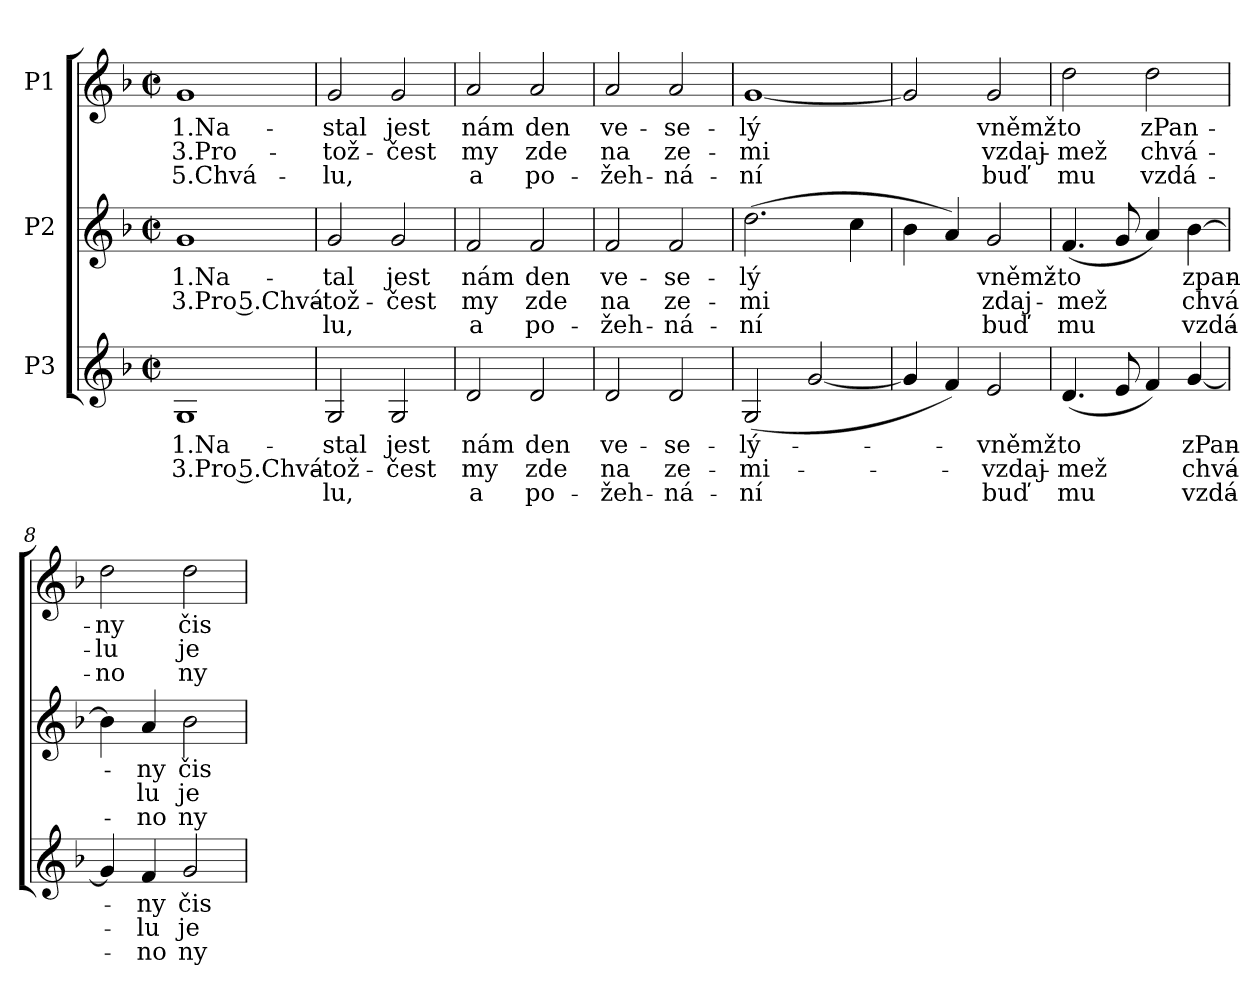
**kern	**text	**text	**text	**kern	**text	**text	**text	**kern	**text	**text	**text
*part3	*part3	*part3	*part3	*part2	*part2	*part2	*part2	*part1	*part1	*part1	*part1
*staff3	*staff3	*staff3	*staff3	*staff2	*staff2	*staff2	*staff2	*staff1	*staff1	*staff1	*staff1
*I"P3	*	*	*	*I"P2	*	*	*	*I"P1	*	*	*
!!LO:PB:g=z
*clefG2	*	*	*	*clefG2	*	*	*	*clefG2	*	*	*
*k[b-]	*	*	*	*k[b-]	*	*	*	*k[b-]	*	*	*
*F:	*	*	*	*F:	*	*	*	*F:	*	*	*
*M2/2	*	*	*	*M2/2	*	*	*	*M2/2	*	*	*
*met(c|)	*	*	*	*met(c|)	*	*	*	*met(c|)	*	*	*
=1	=1	=1	=1	=1	=1	=1	=1	=1	=1	=1	=1
!	!LO:LY:b:color=#000000	!LO:LY:b:color=#000000	!	!	!	!	!	!	!	!	!
!	!	!	!	!	!LO:LY:b:color=#000000	!LO:LY:b:color=#000000	!	!	!	!	!
!	!	!	!	!	!	!	!	!	!LO:LY:b:color=#000000	!LO:LY:b:color=#000000	!LO:LY:b:color=#000000
1Gi	1.Na-	3.Pro 5.Chvá-	.	1gi	1.Na-	3.Pro 5.Chvá-	.	1gi	1.Na-	3.Pro-	5.Chvá-
=2	=2	=2	=2	=2	=2	=2	=2	=2	=2	=2	=2
!	!LO:LY:b:color=#000000	!LO:LY:b:color=#000000	!LO:LY:b:color=#000000	!	!	!	!	!	!	!	!
!	!	!	!	!	!LO:LY:b:color=#000000	!LO:LY:b:color=#000000	!LO:LY:b:color=#000000	!	!	!	!
!	!	!	!	!	!	!	!	!	!LO:LY:b:color=#000000	!LO:LY:b:color=#000000	!LO:LY:b:color=#000000
2Gi/	-stal	-tož-	-lu,	2gi/	-tal	-tož-	-lu,	2gi/	-stal	-tož-	-lu,
!	!LO:LY:b:color=#000000	!LO:LY:b:color=#000000	!	!	!	!	!	!	!	!	!
!	!	!	!	!	!LO:LY:b:color=#000000	!LO:LY:b:color=#000000	!	!	!	!	!
!	!	!	!	!	!	!	!	!	!LO:LY:b:color=#000000	!LO:LY:b:color=#000000	!
2Gi/	jest	čest	.	2gi/	jest	čest	.	2gi/	jest	čest	.
=3	=3	=3	=3	=3	=3	=3	=3	=3	=3	=3	=3
!	!LO:LY:b:color=#000000	!LO:LY:b:color=#000000	!LO:LY:b:color=#000000	!	!	!	!	!	!	!	!
!	!	!	!	!	!LO:LY:b:color=#000000	!LO:LY:b:color=#000000	!LO:LY:b:color=#000000	!	!	!	!
!	!	!	!	!	!	!	!	!	!LO:LY:b:color=#000000	!LO:LY:b:color=#000000	!LO:LY:b:color=#000000
2di/	nám	my	a	2fi/	nám	my	a	2ai/	nám	-my	a
!	!LO:LY:b:color=#000000	!LO:LY:b:color=#000000	!LO:LY:b:color=#000000	!	!	!	!	!	!	!	!
!	!	!	!	!	!LO:LY:b:color=#000000	!LO:LY:b:color=#000000	!LO:LY:b:color=#000000	!	!	!	!
!	!	!	!	!	!	!	!	!	!LO:LY:b:color=#000000	!LO:LY:b:color=#000000	!LO:LY:b:color=#000000
2di/	den	zde	po-	2fi/	den	zde	po-	2ai/	den	zde	po-
=4	=4	=4	=4	=4	=4	=4	=4	=4	=4	=4	=4
!	!LO:LY:b:color=#000000	!LO:LY:b:color=#000000	!LO:LY:b:color=#000000	!	!	!	!	!	!	!	!
!	!	!	!	!	!LO:LY:b:color=#000000	!LO:LY:b:color=#000000	!LO:LY:b:color=#000000	!	!	!	!
!	!	!	!	!	!	!	!	!	!LO:LY:b:color=#000000	!LO:LY:b:color=#000000	!LO:LY:b:color=#000000
2di/	ve-	-na	žeh-	2fi/	ve-	-na	žeh-	2ai/	ve-	na	-žeh-
!	!LO:LY:b:color=#000000	!LO:LY:b:color=#000000	!LO:LY:b:color=#000000	!	!	!	!	!	!	!	!
!	!	!	!	!	!LO:LY:b:color=#000000	!LO:LY:b:color=#000000	!LO:LY:b:color=#000000	!	!	!	!
!	!	!	!	!	!	!	!	!	!LO:LY:b:color=#000000	!LO:LY:b:color=#000000	!LO:LY:b:color=#000000
2di/	-se-	-ze-	-ná-	2fi/	-se-	-ze-	-ná-	2ai/	-se-	ze-	-ná-
=5	=5	=5	=5	=5	=5	=5	=5	=5	=5	=5	=5
!	!LO:LY:b:color=#000000	!LO:LY:b:color=#000000	!LO:LY:b:color=#000000	!	!	!	!	!	!	!	!
!	!	!	!	!	!LO:LY:b:color=#000000	!LO:LY:b:color=#000000	!LO:LY:b:color=#000000	!	!	!	!
!	!	!	!	!	!	!	!	!	!LO:LY:b:color=#000000	!LO:LY:b:color=#000000	!LO:LY:b:color=#000000
(2Gi/	-lý-	-mi-	-ní	(2.ddi\	-lý	-mi	ní	[<1gi	-lý	-mi	-ní
[<2gi/	.	.	.	.	.	.	.	.	.	.	.
.	.	.	.	4cci\	.	.	.	.	.	.	.
=6	=6	=6	=6	=6	=6	=6	=6	=6	=6	=6	=6
4gi/]	.	.	.	4b-i\	.	.	.	2gi/]	.	.	.
4fi/)	.	.	.	4ai/)	.	.	.	.	.	.	.
!	!LO:LY:b:color=#000000	!LO:LY:b:color=#000000	!LO:LY:b:color=#000000	!	!	!	!	!	!	!	!
!	!	!	!	!	!LO:LY:b:color=#000000	!LO:LY:b:color=#000000	!LO:LY:b:color=#000000	!	!	!	!
!	!	!	!	!	!	!	!	!	!LO:LY:b:color=#000000	!LO:LY:b:color=#000000	!LO:LY:b:color=#000000
2ei/	-vněmž-	vzdaj-	-buď	2gi/	vněmž-	zdaj-	-buď	2gi/	vněmž-	vzdaj-	buď
=7	=7	=7	=7	=7	=7	=7	=7	=7	=7	=7	=7
!	!LO:LY:b:color=#000000	!LO:LY:b:color=#000000	!LO:LY:b:color=#000000	!	!	!	!	!	!	!	!
!	!	!	!	!	!LO:LY:b:color=#000000	!LO:LY:b:color=#000000	!LO:LY:b:color=#000000	!	!	!	!
!	!	!	!	!	!	!	!	!	!LO:LY:b:color=#000000	!LO:LY:b:color=#000000	!LO:LY:b:color=#000000
(4.di/	-to	mež	mu	(4.fi/	-to	mež	mu	2ddi\	-to	-mež	mu
8ei/	.	.	.	8gi/	.	.	.	.	.	.	.
!	!	!	!	!	!	!	!	!	!LO:LY:b:color=#000000	!LO:LY:b:color=#000000	!LO:LY:b:color=#000000
4fi/)	.	.	.	4ai/)	.	.	.	2ddi\	zPan-	chvá-	vzdá-
!	!LO:LY:b:color=#000000	!LO:LY:b:color=#000000	!LO:LY:b:color=#000000	!	!	!	!	!	!	!	!
!	!	!	!	!	!LO:LY:b:color=#000000	!LO:LY:b:color=#000000	!LO:LY:b:color=#000000	!	!	!	!
[<4gi/	zPan-	chvá-	-vzdá-	[>4b-i\	zpan-	chvá	vzdá-	.	.	.	.
=8	=8	=8	=8	=8	=8	=8	=8	=8	=8	=8	=8
!	!	!	!	!	!	!	!	!	!LO:LY:b:color=#000000	!LO:LY:b:color=#000000	!LO:LY:b:color=#000000
4gi/]	.	.	.	4b-i\]	.	.	.	2ddi\	-ny	-lu	-no
!	!LO:LY:b:color=#000000	!LO:LY:b:color=#000000	!LO:LY:b:color=#000000	!	!	!	!	!	!	!	!
!	!	!	!	!	!LO:LY:b:color=#000000	!LO:LY:b:color=#000000	!LO:LY:b:color=#000000	!	!	!	!
4fi/	-ny	-lu	no	4ai/	-ny	-lu	no	.	.	.	.
!	!LO:LY:b:color=#000000	!LO:LY:b:color=#000000	!LO:LY:b:color=#000000	!	!	!	!	!	!	!	!
!	!	!	!	!	!LO:LY:b:color=#000000	!LO:LY:b:color=#000000	!LO:LY:b:color=#000000	!	!	!	!
!	!	!	!	!	!	!	!	!	!LO:LY:b:color=#000000	!LO:LY:b:color=#000000	!LO:LY:b:color=#000000
2gi/	čis-	je-	-ny-	2b-i\	čis-	je-	-ny-	2ddi\	čis-	je-	ny-
=	=	=	=	=	=	=	=	=	=	=	=
*-	*-	*-	*-	*-	*-	*-	*-	*-	*-	*-	*-
